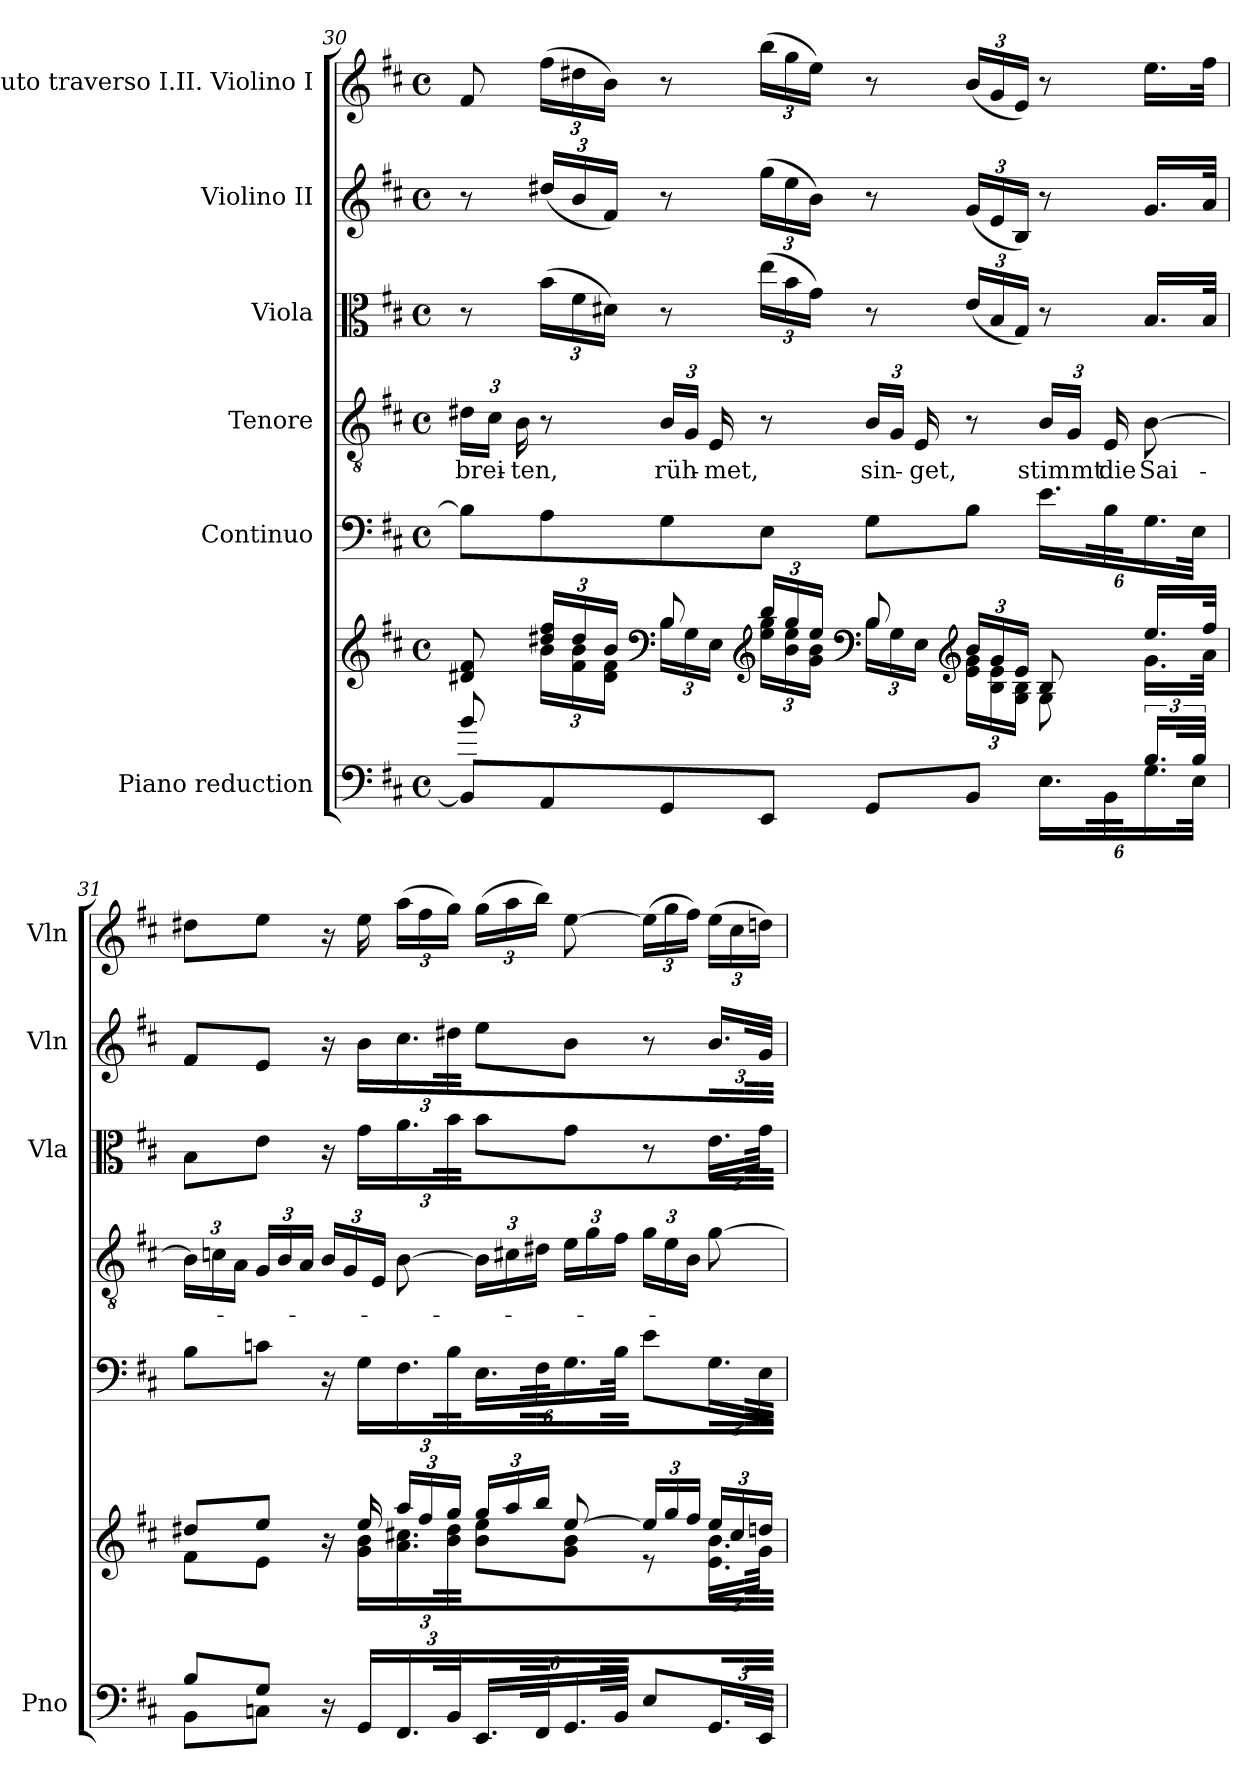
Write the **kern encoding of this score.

**kern	**kern	**kern	**kern	**text	**kern	**kern	**kern
*part6	*part6	*part5	*part4	*part4	*part3	*part2	*part1
*staff7	*staff6	*staff5	*staff4	*staff4	*staff3	*staff2	*staff1
*I"Piano reduction	*	*I"Continuo	*I"Tenore	*	*I"Viola	*I"Violino II	*I"Flauto traverso I.II. Violino I
*I'Pno	*	*	*	*	*I'Vla	*I'Vln	*I'Vln
!!LO:LB:g=z
*clefF4	*clefG2	*clefF4	*clefGv2	*	*clefC3	*clefG2	*clefG2
*k[f#c#]	*k[f#c#]	*k[f#c#]	*k[f#c#]	*	*k[f#c#]	*k[f#c#]	*k[f#c#]
*M4/4	*M4/4	*M4/4	*M4/4	*	*M4/4	*M4/4	*M4/4
*met(c)	*met(c)	*met(c)	*met(c)	*	*met(c)	*met(c)	*met(c)
=30	=30	=30	=30	=30	=30	=30	=30
*^	*^	*	*	*	*	*	*
*	*^	*	*	*	*	*	*	*	*
*	*	*	*	*	*	*Xbrackettup	*	*	*	*
!	!	!	!	!	!	!	!LO:LY:b	!	!	!
8b/	8BB/L]	2ryy	8d#X/ 8f#/	8ryy	8B\L]	24d#X\LL	-brei-	8r	8r	8f#/
.	.	.	.	.	.	24c#\JJ	.	.	.	.
!	!	!	!	!	!	!	!LO:LY:b	!	!	!
.	.	.	.	.	.	24B\	-ten,	.	.	.
*	*	*	*Xbrackettup	*	*	*	*	*Xbrackettup	*Xbrackettup	*Xbrackettup
2..ryy	8AA/	.	24dd#X/ 24ff#/LL	24b\LL	8A\	8r	.	(>24b\LL	(<24dd#X/LL	(>24ff#\LL
.	.	.	24dd#/	24f#\ 24b\	.	.	.	24f#\	24b/	24dd#X\
.	.	.	24b/JJ	24d#\ 24f#\JJ	.	.	.	24d#X\JJ)	24f#/JJ)	24b\JJ)
*	*	*	*clefF4	*	*	*	*	*	*	*
!	!	!	!	!	!	!	!LO:LY:b	!	!	!
.	8GG/	.	8B/	24B\LL	8G\	24B/LL	rüh-	8r	8r	8r
.	.	.	.	24G\	.	24G/JJ	.	.	.	.
!	!	!	!	!	!	!	!LO:LY:b	!	!	!
.	.	.	.	24E\JJ	.	24E/	-met,	.	.	.
*	*	*	*clefG2	*	*	*	*	*	*	*
.	8EE/J	.	24bb/LL	24ee\ 24gg\LL	8E\J	8r	.	(>24ee\LL	(>24gg\LL	(>24bb\LL
.	.	.	24gg/	24b\ 24ee\	.	.	.	24b\	24ee\	24gg\
.	.	.	24ee/JJ	24g\ 24b\JJ	.	.	.	24g\JJ)	24b\JJ)	24ee\JJ)
*	*	*	*clefF4	*	*	*	*	*	*	*
!	!	!	!	!	!	!	!LO:LY:b	!	!	!
.	8GG/L	4ryy	8B/	24B\LL	8G\L	24B/LL	sin-	8r	8r	8r
.	.	.	.	24G\	.	24G/JJ	.	.	.	.
!	!	!	!	!	!	!	!LO:LY:b	!	!	!
.	.	.	.	24E\JJ	.	24E/	-get,	.	.	.
*	*	*	*clefG2	*	*	*	*	*	*	*
.	8BB/J	.	24b/LL	24e\ 24g\LL	8B\J	8r	.	(<24e/LL	(<24g/LL	(<24b/LL
.	.	.	24g/	24B\ 24e\	.	.	.	24B/	24e/	24g/
.	.	.	24e/JJ	24G\ 24B\JJ	.	.	.	24G/JJ)	24B/JJ)	24e/JJ)
*	*	*Xbrackettup	*	*	*Xbrackettup	*	*	*	*	*
!	!	!	!	!	!	!	!LO:LY:b	!	!	!
.	8ryy	24.E\LL	8B/	8G\	24.e\LL	24B/LL	stimmt	8r	8r	8r
.	.	.	.	.	.	24G/JJ	.	.	.	.
.	.	48rbyy	.	.	48reyy	.	.	.	.	.
!	!	!	!	!	!	!	!LO:LY:b	!	!	!
.	.	48BB\K	.	.	48B\K	24E/	die	.	.	.
.	.	48rcyy	.	.	48rAyy	.	.	.	.	.
*	*brackettup	*Xbrackettup	*	*	*	*	*	*	*	*
!	!	!	!	!	!	!	!LO:LY:b	!	!	!
.	24.B/LL	24.G\	16.ee/LL	16.g\LL	24.G\	[8B\	Sai-	16.B/LL	16.g/LL	16.ee\LL
.	48rEEyy	48rcyy	.	.	48rAyy	.	.	.	.	.
.	48B/JJk	48E\JJk	.	.	48E\JJk	.	.	.	.	.
.	.	.	32ff#/JJk	32a\JJk	.	.	.	32B/JJk	32a/JJk	32ff#\JJk
.	48ryy	48ryy	.	.	48ryy	.	.	.	.	.
*	*v	*v	*	*	*	*	*	*	*	*
!!LO:PB:g=z
=31	=31	=31	=31	=31	=31	=31	=31	=31	=31
8B/L	8BB\L	8dd#X/L	8f#\L	8B\L	24B\LL]	.	8B\L	8f#/L	8dd#X\L
.	.	.	.	.	24cn\	.	.	.	.
.	.	.	.	.	24A\JJ	.	.	.	.
8G/J	8Cn\J	8ee/J	8e\J	8cn\J	24G/LL	.	8e\J	8e/J	8ee\J
.	.	.	.	.	24B/	.	.	.	.
.	.	.	.	.	24A/JJ	.	.	.	.
16r	16ryy	16r	16ryy	16r	24B/LL	.	16r	16r	16r
.	.	.	.	.	24G/	.	.	.	.
16GG/LL	16ryy	16ee/	16g\ 16b\LL	16G\LL	.	.	16g\LL	16b\LL	16ee\
.	.	.	.	.	24E/JJ	.	.	.	.
24.FF#/	8ryy	24aa/LL	24.a\ 24.cc#X\	24.F#\	[8B\	.	24.a\	24.cc#\	(>24aa\LL
.	.	24ff#/	.	.	.	.	.	.	24ff#\
48rDDDyy	.	.	48rgggyy	48rcyy	.	.	48rffyy	48rcccyy	.
48BB/JJk	.	24gg/JJ	48b\ 48dd#\JJk	48B\JJk	.	.	48b\JJk	48dd#X\JJk	24gg\JJ)
48ryy	.	.	48ryy	48ryy	.	.	48ryy	48ryy	.
24.EE/LL	2ryy	24gg/LL	8b\ 8ee\L	24.E\LL	24B\LL]	.	8b\L	8ee\L	(>24gg\LL
.	.	24aa/	.	.	24c#X\	.	.	.	24aa\
48rDDDyy	.	.	.	48reyy	.	.	.	.	.
48FF#/K	.	24bb/JJ	.	48F#\K	24d#X\JJ	.	.	.	24bb\JJ)
48rFFFyy	.	.	.	48rcyy	.	.	.	.	.
24.GG/	.	[8ee/	8g\ 8b\J	24.G\	24e\LL	.	8g\J	8b\J	[8ee\
.	.	.	.	.	24g\	.	.	.	.
48rDDDyy	.	.	.	48rcyy	.	.	.	.	.
48BB/JJk	.	.	.	48B\JJk	24f#\JJ	.	.	.	.
48ryy	.	.	.	48ryy	.	.	.	.	.
8E/L	.	24ee/LL]	8r	8e\L	24g\LL	.	8r	8r	(>24ee\LL]
.	.	24gg/	.	.	24e\	.	.	.	24gg\
.	.	24ff#/JJ	.	.	24B\JJ	.	.	.	24ff#\JJ)
24.GG/L	.	24ee/LL	24.e\ 24.b\LL	24.G\L	[8g\	.	24.e\LL	24.b/LL	(>24ee\LL
.	.	24cc#/	.	.	.	.	.	.	24cc#\
48rCCyy	.	.	48rgggyy	48rgyy	.	.	48rffyy	48reyy	.
48EE/JJk	.	24ddn/JJ	48g\JJk	48E\JJk	.	.	48g\JJk	48g/JJk	24ddn\JJ)
48ryy	.	.	48ryy	48ryy	.	.	48ryy	48ryy	.
*v	*v	*	*	*	*	*	*	*	*
*	*v	*v	*	*	*	*	*	*
=	=	=	=	=	=	=	=
*-	*-	*-	*-	*-	*-	*-	*-
